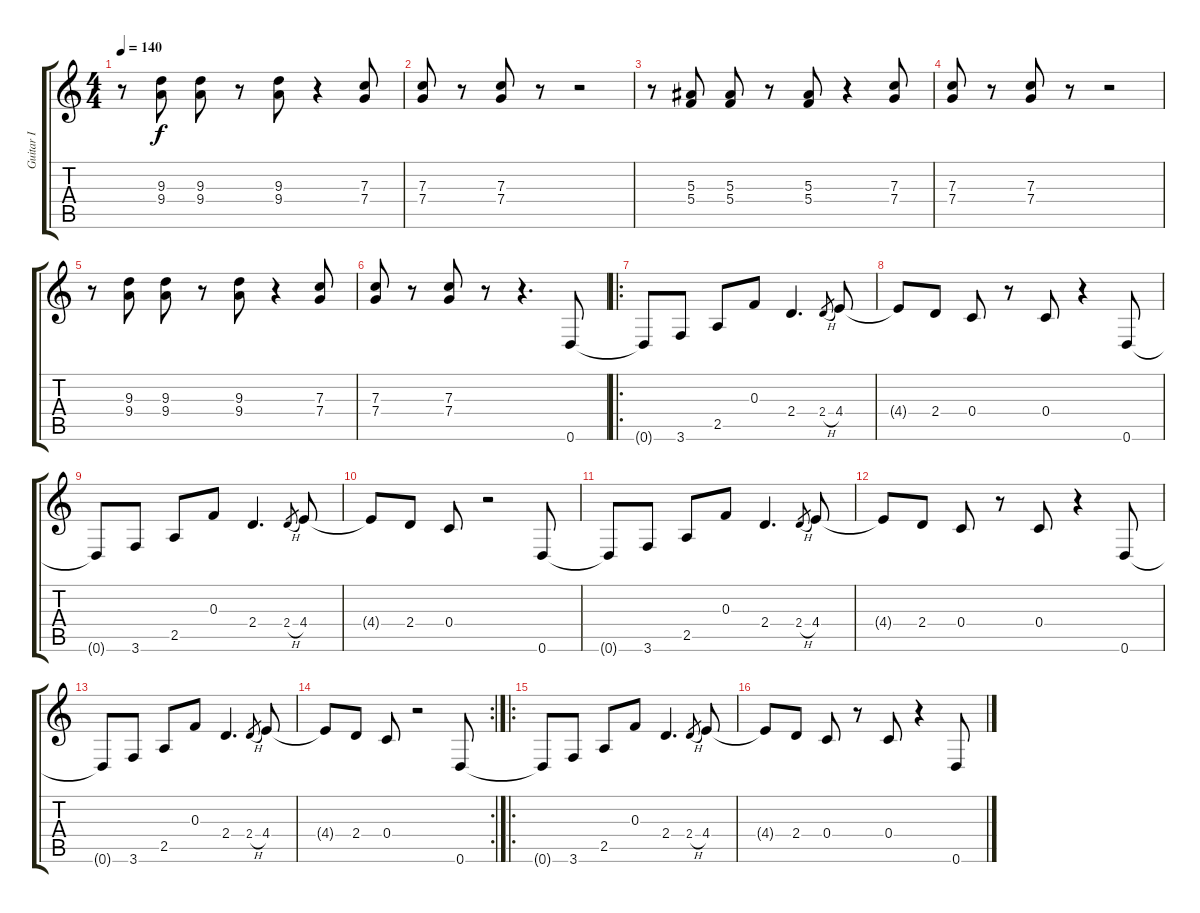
\track ("Guitar I" "Guitar I") {instrument distortionguitar}
\staff {score tabs}
\tuning (D4 A3 F3 C3 G2 D2) {hide}
\ts (4 4)
\tempo 140
\clef g2
\ks c
r.8{dy f} (9.3 9.4).8 (9.3 9.4).8 r.8 (9.3 9.4).8 r.4 (7.3 7.4).8 |
(7.3 7.4).8 r.8 (7.3 7.4).8 r.8 r.2 |
r.8 (5.3 5.4).8 (5.3 5.4).8 r.8 (5.3 5.4).8 r.4 (7.3 7.4).8 |
(7.3 7.4).8 r.8 (7.3 7.4).8 r.8 r.2 |
r.8 (9.3 9.4).8 (9.3 9.4).8 r.8 (9.3 9.4).8 r.4 (7.3 7.4).8 |
(7.3 7.4).8 r.8 (7.3 7.4).8 r.8 r.4{d} 0.6.8 |
\ro
0.6{t}.8 3.6.8 2.5.8 0.3.8 2.4.4{d} 2.4{h}.8{gr} 4.4.8 |
4.4{t}.8 2.4.8 0.4.8 r.8 0.4.8 r.4 0.6.8 |
0.6{t}.8 3.6.8 2.5.8 0.3.8 2.4.4{d} 2.4{h}.8{gr} 4.4.8 |
4.4{t}.8 2.4.8 0.4.8 r.2 0.6.8 |
0.6{t}.8 3.6.8 2.5.8 0.3.8 2.4.4{d} 2.4{h}.8{gr} 4.4.8 |
4.4{t}.8 2.4.8 0.4.8 r.8 0.4.8 r.4 0.6.8 |
0.6{t}.8 3.6.8 2.5.8 0.3.8 2.4.4{d} 2.4{h}.8{gr} 4.4.8 |
\rc 2
4.4{t}.8 2.4.8 0.4.8 r.2 0.6.8 |
\ro
0.6{t}.8 3.6.8 2.5.8 0.3.8 2.4.4{d} 2.4{h}.8{gr} 4.4.8 |
4.4{t}.8 2.4.8 0.4.8 r.8 0.4.8 r.4 0.6.8
